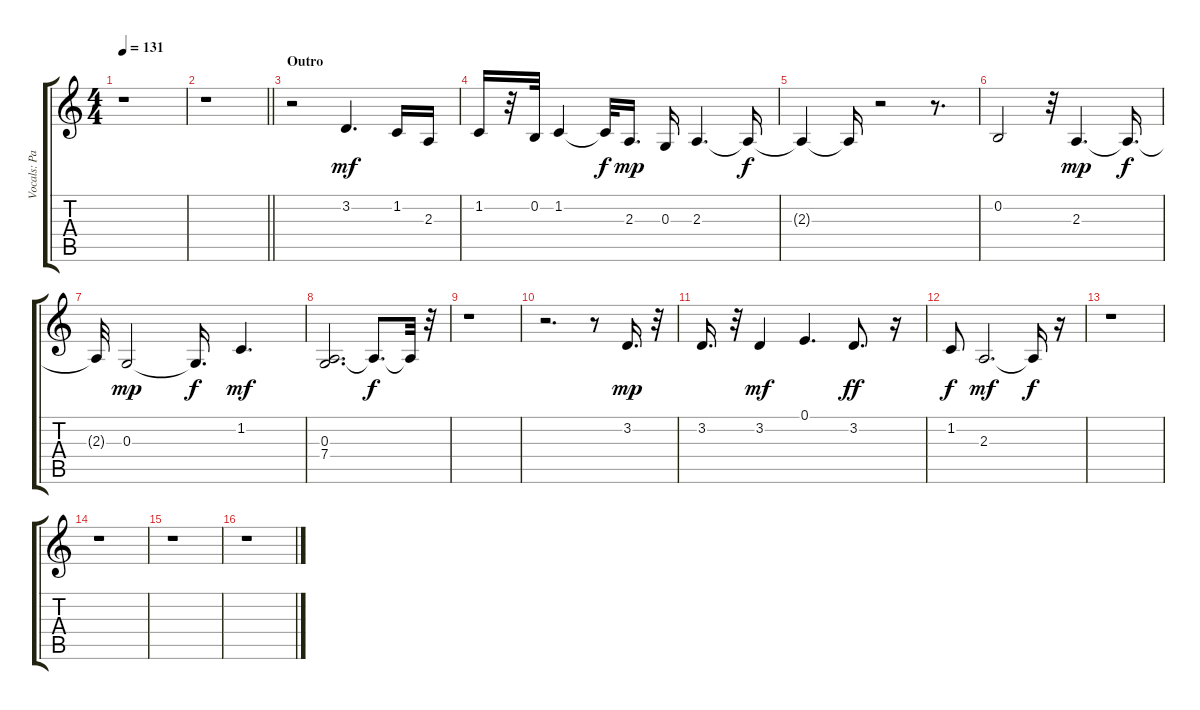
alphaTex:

\track ("Vocals: Paul Rodgers" "Vocals: Pa") {instrument altosax}
\staff {score tabs}
\tuning (E4 B3 G3 D3 A2 E2) {hide}
\ts (4 4)
\tempo 131
\clef g2
\ks c
r.1{dy f} |
\barLineRight lightlight
r.1 |
\section ("" "Outro")
r.2 3.2.4{d dy mf} 1.2.16 2.3.16 |
1.2.16 r.32 0.2.32 1.2.4 1.2{t}.32{dy f} 2.3.16{d dy mp} 0.3.16 2.3.4{d} 2.3{t}.16{dy f} |
2.3{t}.4 2.3{t}.16 r.2 r.8{d} |
0.2.2 r.32 2.3.4{d dy mp} 2.3{t}.16{d dy f} |
2.3{t}.32 0.3.2{dy mp} 0.3{t}.16{d dy f} 1.2.4{d dy mf} |
(0.3 7.4).2{d} 7.4{t}.8{d dy f} 7.4{t}.32 r.32 |
r.1 |
r.2{d} r.8 3.2.16{d dy mp} r.32 |
3.2.16{d} r.32 3.2.4{dy mf} 0.1.4{d} 3.2.8{d dy ff} r.16 |
1.2.8{dy f} 2.3.2{d dy mf} 2.3{t}.16{dy f} r.16 |
r.1 |
r.1 |
r.1 |
r.1
